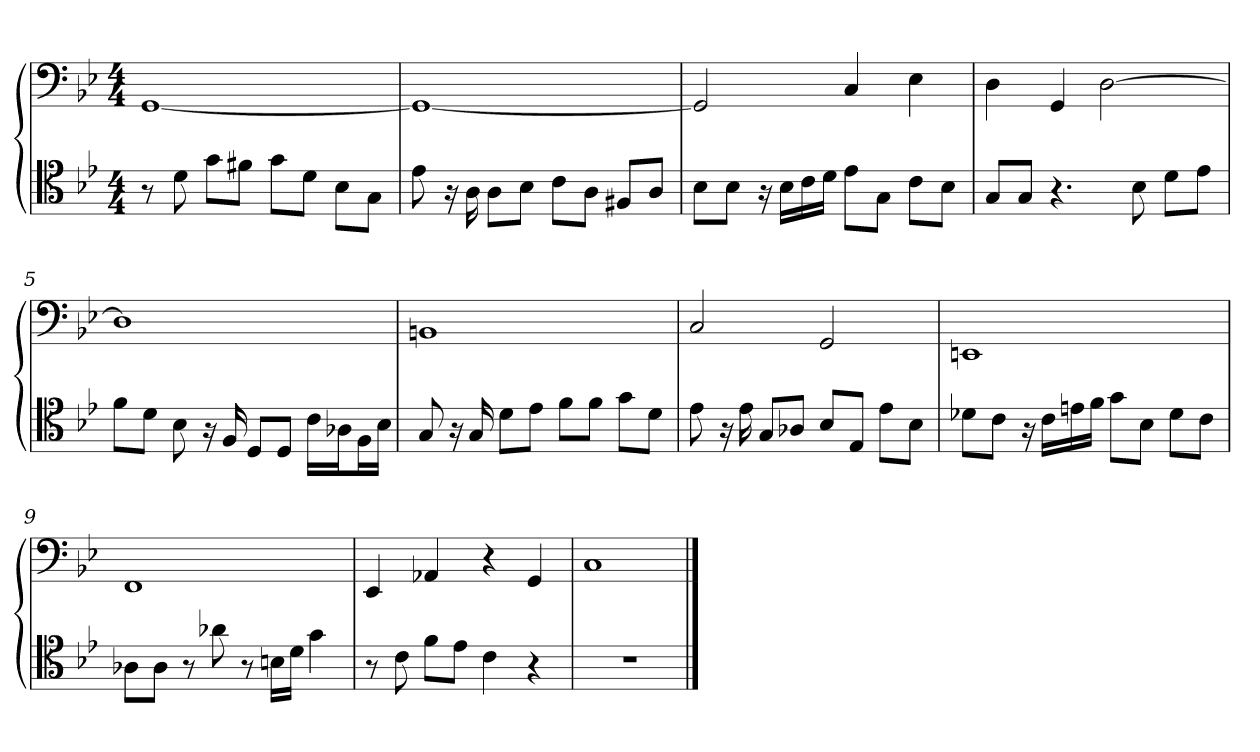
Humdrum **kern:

**kern	**kern
*part1	*part1
*staff2	*staff1
*clefC4	*clefF4
*k[b-e-]	*k[b-e-]
*g:	*g:
*M4/4	*M4/4
=1	=1
8r	[1GG
8d	.
8g\L	.
8f#X\J	.
8g\L	.
8d\J	.
8B-\L	.
8G\J	.
=2	=2
8e-	1GG_
16r	.
16A	.
8A\L	.
8B-\J	.
8c\L	.
8A\J	.
8F#X/L	.
8A/J	.
=3	=3
8B-\L	2GG]
8B-\J	.
16r	.
16B-\LL	.
16c\	.
16d\JJ	.
8e-\L	4C
8G\J	.
8c\L	4E-
8B-\J	.
=4	=4
8G/L	4D
8G/J	.
4.r	4GG
.	[2D
8B-	.
8d\L	.
8e-\J	.
=5	=5
8f\L	1D]
8d\J	.
8B-	.
16r	.
16F	.
8D/L	.
8D/J	.
16c\LL	.
16A-X\J	.
16F\L	.
16B-\JJ	.
=6	=6
8G	1BBn
16r	.
16G	.
8d\L	.
8e-\J	.
8f\L	.
8f\J	.
8g\L	.
8d\J	.
=7	=7
8e-	2C
16r	.
16e-	.
8G/L	.
8A-X/J	.
8B-/L	2GG
8E-/J	.
8e-\L	.
8B-\J	.
=8	=8
8d-X\L	1EEn
8c\J	.
16r	.
16c\LL	.
16en\	.
16f\JJ	.
8g\L	.
8B-\J	.
8d-\L	.
8c\J	.
=9	=9
8A-X\L	1FF
8A-\J	.
8r	.
8a-X	.
8r	.
16Bn\LL	.
16d\JJ	.
4g	.
=10	=10
8r	4EE-
8c	.
8f\L	4AA-X
8e-\J	.
4c	4r
4r	4GG
=11	=11
1r	1C
==	==
*-	*-
